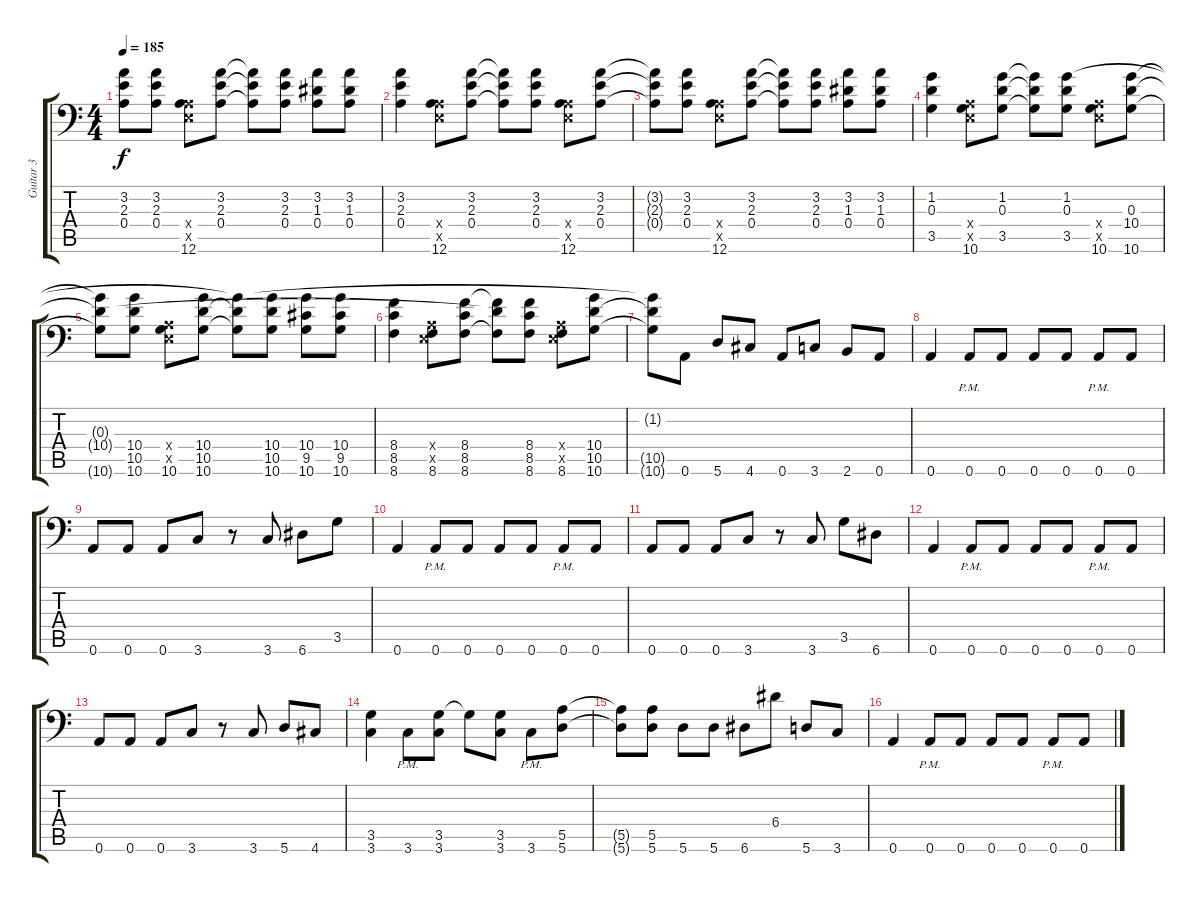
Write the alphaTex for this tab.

\track ("Guitar 3" "Guitar 3") {instrument distortionguitar}
\staff {score tabs}
\tuning (B3 Gb3 D3 A2 E2 A1) {hide}
\ts (4 4)
\tempo 185
\clef f4
\ks c
(3.2{t} 2.3{t} 0.4{t}).8{dy f} (3.2 2.3 0.4).8 (0.4{x} 0.5{x} 12.6).8 (3.2 2.3 0.4).8 (3.2{t} 2.3{t} 0.4{t}).8 (3.2 2.3 0.4).8 (3.2 1.3 0.4).8 (3.2 1.3 0.4).8 |
(3.2 2.3 0.4).4 (0.4{x} 0.5{x} 12.6).8 (3.2 2.3 0.4).8 (3.2{t} 2.3{t} 0.4{t}).8 (3.2 2.3 0.4).8 (0.4{x} 0.5{x} 12.6).8 (3.2 2.3 0.4).8 |
(3.2{t} 2.3{t} 0.4{t}).8 (3.2 2.3 0.4).8 (0.4{x} 0.5{x} 12.6).8 (3.2 2.3 0.4).8 (3.2{t} 2.3{t} 0.4{t}).8 (3.2 2.3 0.4).8 (3.2 1.3 0.4).8 (3.2 1.3 0.4).8 |
(1.2 0.3 3.5).4 (0.4{x} 0.5{x} 10.6).8 (1.2 0.3 3.5).8 (1.2{t} 0.3{t} 3.5{t}).8 (1.2 0.3 3.5).8 (0.4{x} 0.5{x} 10.6).8 (0.3 10.4 10.6).8 |
(0.3{t} 10.4{t} 10.6{t}).8 (10.4 10.5 10.6).8 (0.4{x} 0.5{x} 10.6).8 (10.4 10.5 10.6).8 (1.2{t} 10.5{t} 10.6{t}).8 (10.4 10.5 10.6).8 (10.4 9.5 10.6).8 (10.4 9.5 10.6).8 |
(8.4 8.5 8.6).4 (0.4{x} 0.5{x} 8.6).8 (8.4 8.5 8.6).8 (0.3{t} 8.4{t} 8.6{t}).8 (8.4 8.5 8.6).8 (0.4{x} 0.5{x} 8.6).8 (10.4 10.5 10.6).8 |
(1.2{t} 10.5{t} 10.6{t}).8 0.6.8 5.6.8 4.6.8 0.6.8 3.6.8 2.6.8 0.6.8 |
0.6.4{instrument overdrivenguitar} 0.6{pm}.8 0.6.8 0.6.8 0.6.8 0.6{pm}.8 0.6.8 |
0.6.8 0.6.8 0.6.8 3.6.8 r.8 3.6.8 6.6.8 3.5.8 |
0.6.4 0.6{pm}.8 0.6.8 0.6.8 0.6.8 0.6{pm}.8 0.6.8 |
0.6.8 0.6.8 0.6.8 3.6.8 r.8 3.6.8 3.5.8 6.6.8 |
0.6.4 0.6{pm}.8 0.6.8 0.6.8 0.6.8 0.6{pm}.8 0.6.8 |
0.6.8 0.6.8 0.6.8 3.6.8 r.8 3.6.8 5.6.8 4.6.8 |
(3.5 3.6).4 3.6{pm}.8 (3.5 3.6).8 3.5{t}.8 (3.5 3.6).8 3.6{pm}.8 (5.5 5.6).8 |
(5.5{t} 5.6{t}).8 (5.5 5.6).8 5.6.8 5.6.8 6.6.8 6.4.8 5.6.8 3.6.8 |
0.6.4{instrument overdrivenguitar} 0.6{pm}.8 0.6.8 0.6.8 0.6.8 0.6{pm}.8 0.6.8
